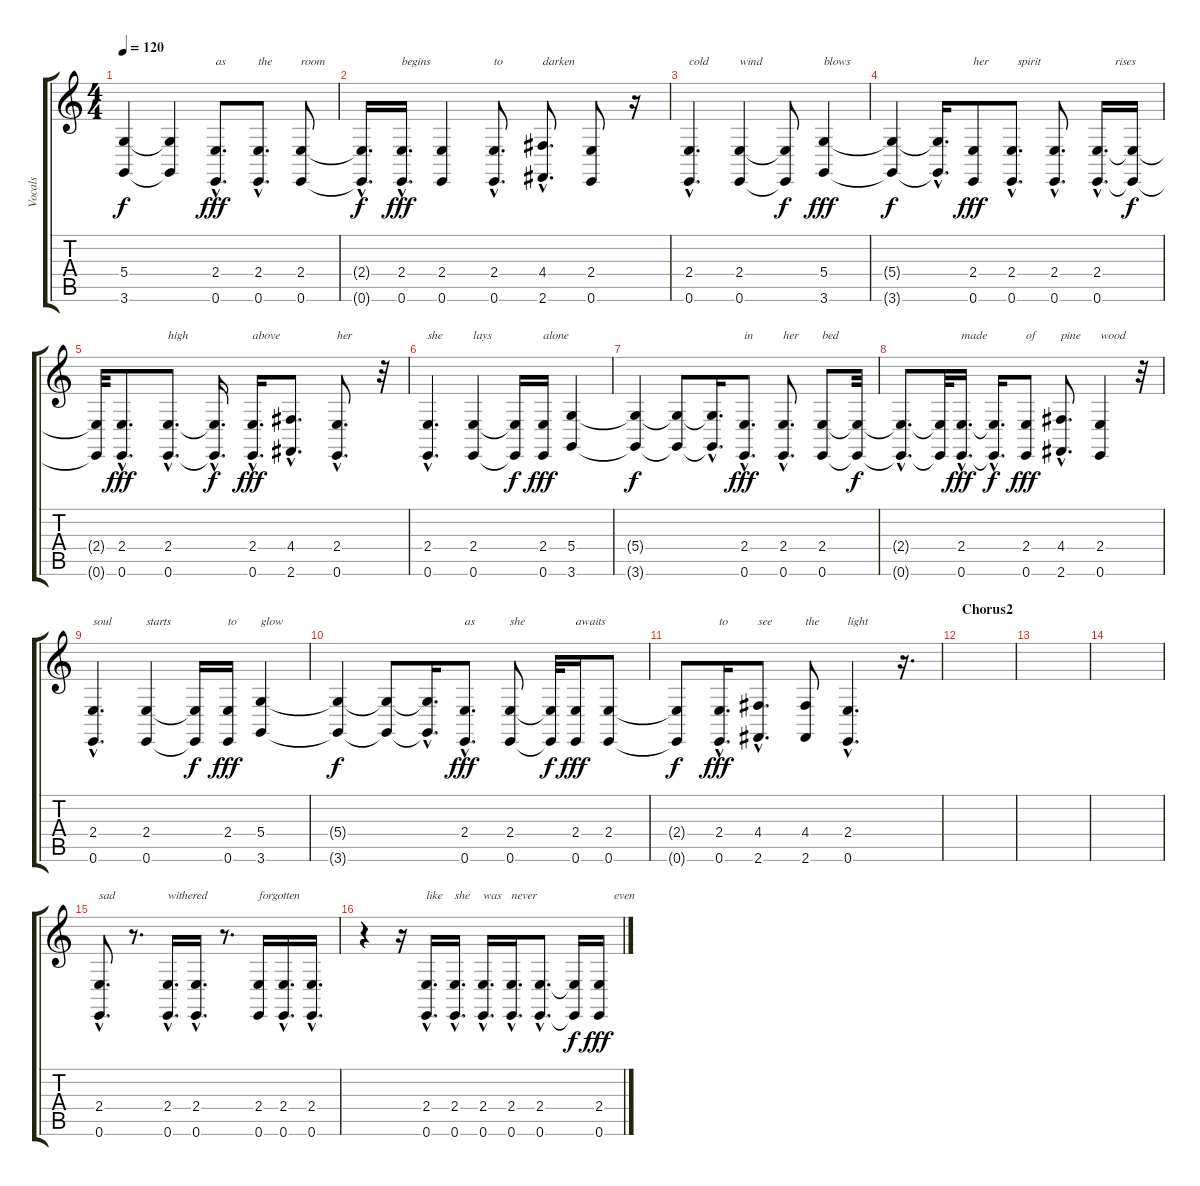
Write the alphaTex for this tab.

\track ("Vocals" "Vocals") {instrument frenchhorn}
\staff {score tabs}
\tuning (E4 B3 G3 D3 A2 E2) {hide}
\ts (4 4)
\tempo 120
\clef g2
\ks c
(5.4{t} 3.6{t}).4{dy f} (5.4{t} 3.6{t}).4 (2.4{hac} 0.6{hac}).8{d txt "as" dy fff} (2.4{hac} 0.6{hac}).8{d txt "the"} (2.4 0.6).8{txt "room"} |
(2.4{hac t} 0.6{hac t}).16{d dy f} (2.4{hac} 0.6{hac}).16{d txt "begins" dy fff} (2.4 0.6).4 (2.4{hac} 0.6{hac}).8{d txt "to"} (4.4{hac} 2.6{hac}).8{d txt "darken"} (2.4 0.6).8 r.16 |
(2.4{hac} 0.6{hac}).4{d txt "cold"} (2.4 0.6).4{txt "wind"} (2.4{t} 0.6{t}).8{dy f} (5.4 3.6).4{txt "blows" dy fff} |
(5.4{t} 3.6{t}).4{dy f} (5.4{hac t} 3.6{hac t}).16{d} (2.4 0.6).8{txt "her" dy fff} (2.4{hac} 0.6{hac}).8{d txt "  spirit"} (2.4{hac} 0.6{hac}).8{d} (2.4{hac} 0.6{hac}).16{d txt "      rises"} (2.4{t} 0.6{t}).16{dy f} |
(2.4{t} 0.6{t}).32 (2.4{hac} 0.6{hac}).8{d dy fff} (2.4{hac} 0.6{hac}).8{d txt "high"} (2.4{hac t} 0.6{hac t}).16{d dy f} (2.4{hac} 0.6{hac}).16{d txt "above" dy fff} (4.4{hac} 2.6{hac}).8{d} (2.4{hac} 0.6{hac}).8{d txt "her"} r.32 |
(2.4{hac} 0.6{hac}).4{d txt "she"} (2.4 0.6).4{txt "lays"} (2.4{t} 0.6{t}).16{dy f} (2.4 0.6).16{txt "alone" dy fff} (5.4 3.6).4 |
(5.4{t} 3.6{t}).4{dy f} (5.4{t} 3.6{t}).8 (5.4{hac t} 3.6{hac t}).16{d} (2.4{hac} 0.6{hac}).8{d txt "in" dy fff} (2.4{hac} 0.6{hac}).8{d txt "her"} (2.4 0.6).8{txt "bed"} (2.4{t} 0.6{t}).32{dy f} |
(2.4{hac t} 0.6{hac t}).8{d} (2.4{t} 0.6{t}).32 (2.4{hac} 0.6{hac}).16{d txt "made" dy fff} (2.4{hac t} 0.6{hac t}).16{d dy f} (2.4 0.6).8{txt "of" dy fff} (4.4{hac} 2.6{hac}).8{d txt "pine"} (2.4 0.6).4{txt "wood"} r.32 |
(2.4{hac} 0.6{hac}).4{d txt "soul"} (2.4 0.6).4{txt "starts"} (2.4{t} 0.6{t}).16{dy f} (2.4 0.6).16{txt "to" dy fff} (5.4 3.6).4{txt "glow"} |
(5.4{t} 3.6{t}).4{dy f} (5.4{t} 3.6{t}).8 (5.4{hac t} 3.6{hac t}).16{d} (2.4{hac} 0.6{hac}).8{d txt "as" dy fff} (2.4 0.6).8{txt "she"} (2.4{t} 0.6{t}).32{dy f} (2.4 0.6).16{txt "awaits" dy fff} (2.4 0.6).8 |
(2.4{t} 0.6{t}).8{dy f} (2.4{hac} 0.6{hac}).16{d txt "to" dy fff} (4.4{hac} 2.6{hac}).8{d txt "see"} (4.4 2.6).8{txt "the"} (2.4{hac} 0.6{hac}).4{d txt "light"} r.16{d} |
\section ("" "Chorus2")
|
|
|
(2.4{hac} 0.6{hac}).8{d txt "sad"} r.8{d} (2.4{hac} 0.6{hac}).16{d txt "withered"} (2.4{hac} 0.6{hac}).16{d} r.8{d} (2.4 0.6).16{txt "forgotten"} (2.4{hac} 0.6{hac}).16{d} (2.4{hac} 0.6{hac}).16{d} |
r.4 r.16 (2.4{hac} 0.6{hac}).16{d txt "like"} (2.4{hac} 0.6{hac}).16{d txt "she"} (2.4{hac} 0.6{hac}).16{d txt "was"} (2.4{hac} 0.6{hac}).16{d txt "never"} (2.4{hac} 0.6{hac}).8{d} (2.4{t} 0.6{t}).16{dy f} (2.4 0.6).16{txt "     even" dy fff}
